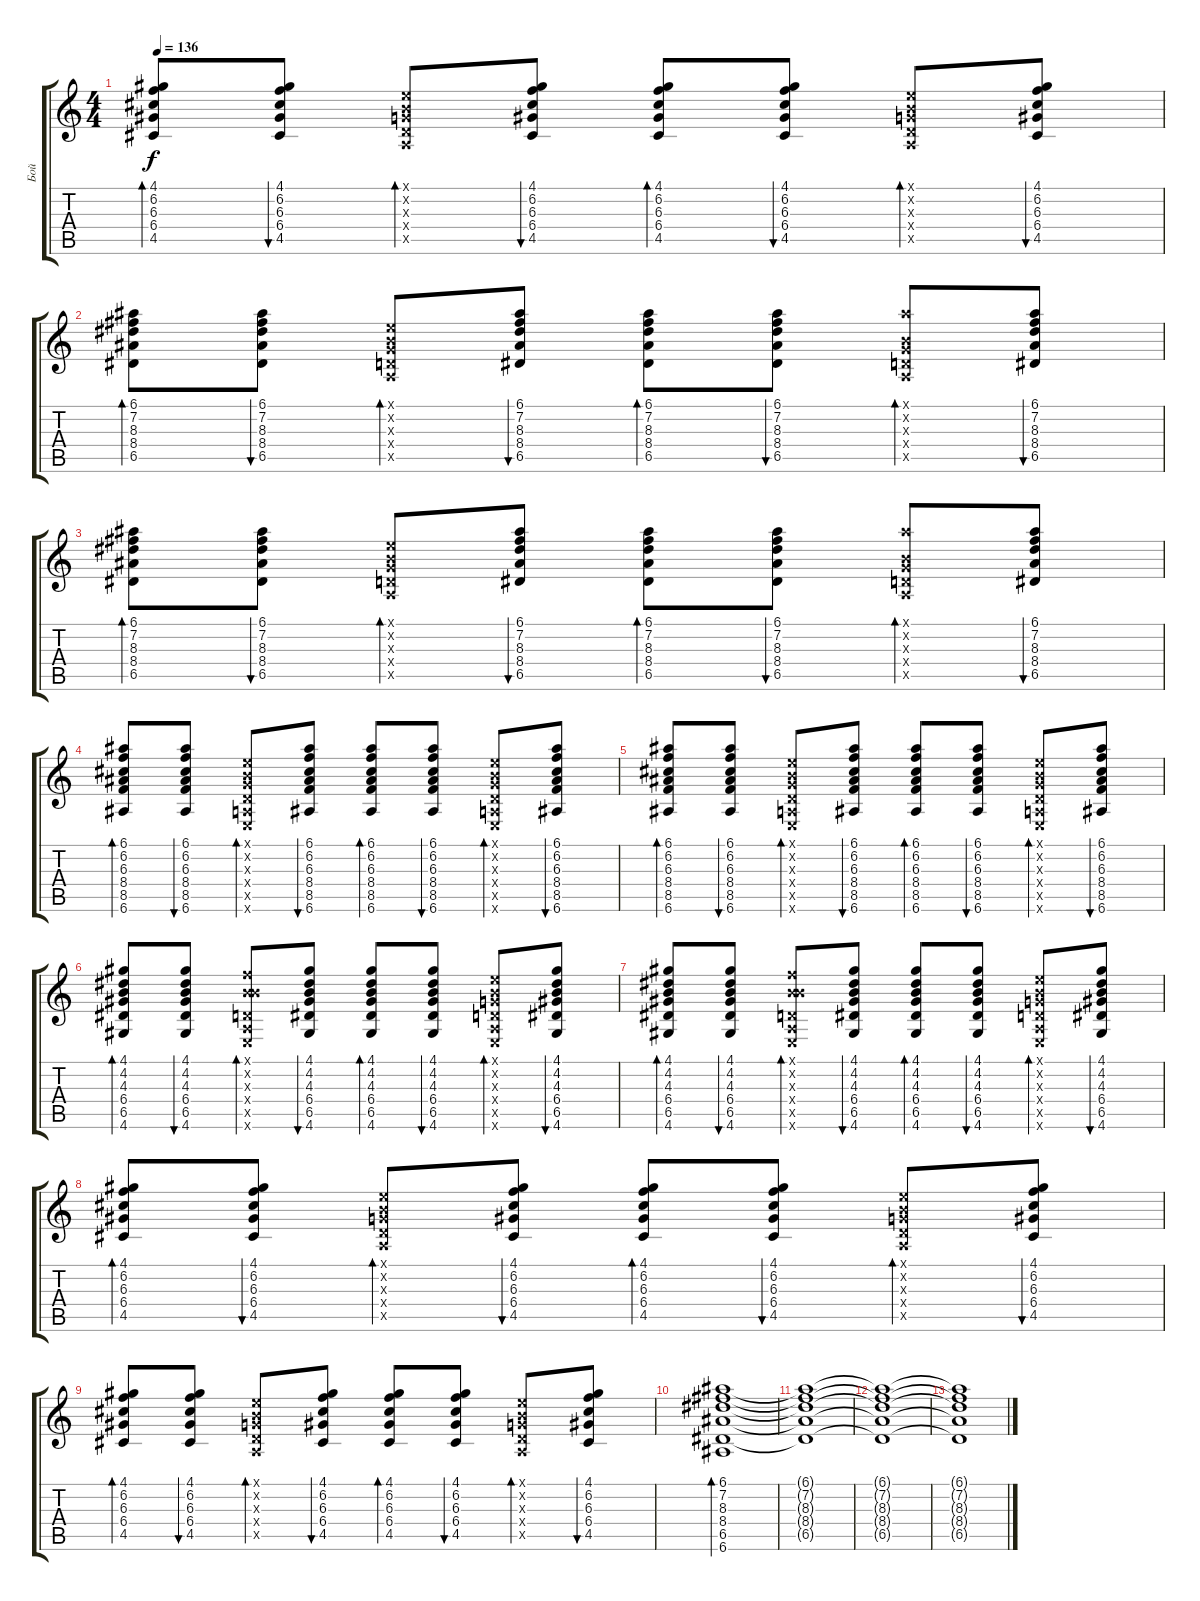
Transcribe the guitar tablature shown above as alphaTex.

\track ("Бой" "Бой") {instrument electricguitarclean}
\staff {score tabs}
\tuning (E4 B3 G3 D3 A2 E2) {hide}
\ts (4 4)
\tempo 136
\clef g2
\ks c
(4.1 6.2 6.3 6.4 4.5).8{bd 60 dy f} (4.1 6.2 6.3 6.4 4.5).8{bu 60} (0.1{x} 0.2{x} 0.3{x} 0.4{x} 0.5{x}).8{bd 60} (4.1 6.2 6.3 6.4 4.5).8{bu 60} (4.1 6.2 6.3 6.4 4.5).8{bd 60} (4.1 6.2 6.3 6.4 4.5).8{bu 60} (0.1{x} 0.2{x} 0.3{x} 0.4{x} 0.5{x}).8{bd 60} (4.1 6.2 6.3 6.4 4.5).8{bu 60} |
(6.1 7.2 8.3 8.4 6.5).8{bd 60} (6.1 7.2 8.3 8.4 6.5).8{bu 60} (0.1{x} 0.2{x} 0.3{x} 0.4{x} 0.5{x}).8{bd 60} (6.1 7.2 8.3 8.4 6.5).8{bu 60} (6.1 7.2 8.3 8.4 6.5).8{bd 60} (6.1 7.2 8.3 8.4 6.5).8{bu 60} (6.1{x} 0.2{x} 0.3{x} 0.4{x} 0.5{x}).8{bd 60} (6.1 7.2 8.3 8.4 6.5).8{bu 60} |
(6.1 7.2 8.3 8.4 6.5).8{bd 60} (6.1 7.2 8.3 8.4 6.5).8{bu 60} (0.1{x} 0.2{x} 0.3{x} 0.4{x} 0.5{x}).8{bd 60} (6.1 7.2 8.3 8.4 6.5).8{bu 60} (6.1 7.2 8.3 8.4 6.5).8{bd 60} (6.1 7.2 8.3 8.4 6.5).8{bu 60} (6.1{x} 0.2{x} 0.3{x} 0.4{x} 0.5{x}).8{bd 60} (6.1 7.2 8.3 8.4 6.5).8{bu 60} |
(6.1 6.2 6.3 8.4 8.5 6.6).8{bd 60} (6.1 6.2 6.3 8.4 8.5 6.6).8{bu 60} (0.1{x} 0.2{x} 0.3{x} 0.4{x} 0.5{x} 0.6{x}).8{bd 60} (6.1 6.2 6.3 8.4 8.5 6.6).8{bu 60} (6.1 6.2 6.3 8.4 8.5 6.6).8{bd 60} (6.1 6.2 6.3 8.4 8.5 6.6).8{bu 60} (0.1{x} 0.2{x} 0.3{x} 0.4{x} 0.5{x} 0.6{x}).8{bd 60} (6.1 6.2 6.3 8.4 8.5 6.6).8{bu 60} |
(6.1 6.2 6.3 8.4 8.5 6.6).8{bd 60} (6.1 6.2 6.3 8.4 8.5 6.6).8{bu 60} (0.1{x} 0.2{x} 0.3{x} 0.4{x} 0.5{x} 0.6{x}).8{bd 60} (6.1 6.2 6.3 8.4 8.5 6.6).8{bu 60} (6.1 6.2 6.3 8.4 8.5 6.6).8{bd 60} (6.1 6.2 6.3 8.4 8.5 6.6).8{bu 60} (0.1{x} 0.2{x} 0.3{x} 0.4{x} 0.5{x} 0.6{x}).8{bd 60} (6.1 6.2 6.3 8.4 8.5 6.6).8{bu 60} |
(4.1 4.2 4.3 6.4 6.5 4.6).8{bd 60} (4.1 4.2 4.3 6.4 6.5 4.6).8{bu 60} (1.1{x} 0.2{x} 4.3{x} 0.4{x} 0.5{x} 0.6{x}).8{bd 60} (4.1 4.2 4.3 6.4 6.5 4.6).8{bu 60} (4.1 4.2 4.3 6.4 6.5 4.6).8{bd 60} (4.1 4.2 4.3 6.4 6.5 4.6).8{bu 60} (0.1{x} 0.2{x} 0.3{x} 0.4{x} 0.5{x} 0.6{x}).8{bd 60} (4.1 4.2 4.3 6.4 6.5 4.6).8{bu 60} |
(4.1 4.2 4.3 6.4 6.5 4.6).8{bd 60} (4.1 4.2 4.3 6.4 6.5 4.6).8{bu 60} (1.1{x} 0.2{x} 4.3{x} 0.4{x} 0.5{x} 0.6{x}).8{bd 60} (4.1 4.2 4.3 6.4 6.5 4.6).8{bu 60} (4.1 4.2 4.3 6.4 6.5 4.6).8{bd 60} (4.1 4.2 4.3 6.4 6.5 4.6).8{bu 60} (0.1{x} 0.2{x} 0.3{x} 0.4{x} 0.5{x} 0.6{x}).8{bd 60} (4.1 4.2 4.3 6.4 6.5 4.6).8{bu 60} |
(4.1 6.2 6.3 6.4 4.5).8{bd 60} (4.1 6.2 6.3 6.4 4.5).8{bu 60} (0.1{x} 0.2{x} 0.3{x} 0.4{x} 0.5{x}).8{bd 60} (4.1 6.2 6.3 6.4 4.5).8{bu 60} (4.1 6.2 6.3 6.4 4.5).8{bd 60} (4.1 6.2 6.3 6.4 4.5).8{bu 60} (0.1{x} 0.2{x} 0.3{x} 0.4{x} 0.5{x}).8{bd 60} (4.1 6.2 6.3 6.4 4.5).8{bu 60} |
(4.1 6.2 6.3 6.4 4.5).8{bd 60} (4.1 6.2 6.3 6.4 4.5).8{bu 60} (0.1{x} 0.2{x} 0.3{x} 0.4{x} 0.5{x}).8{bd 60} (4.1 6.2 6.3 6.4 4.5).8{bu 60} (4.1 6.2 6.3 6.4 4.5).8{bd 60} (4.1 6.2 6.3 6.4 4.5).8{bu 60} (0.1{x} 0.2{x} 0.3{x} 0.4{x} 0.5{x}).8{bd 60} (4.1 6.2 6.3 6.4 4.5).8{bu 60} |
(6.1 7.2 8.3 8.4 6.5 6.6).1{bd 120} |
(6.1{t} 7.2{t} 8.3{t} 8.4{t} 6.5{t}).1 |
(6.1{t} 7.2{t} 8.3{t} 8.4{t} 6.5{t}).1 |
(6.1{t} 7.2{t} 8.3{t} 8.4{t} 6.5{t}).1
